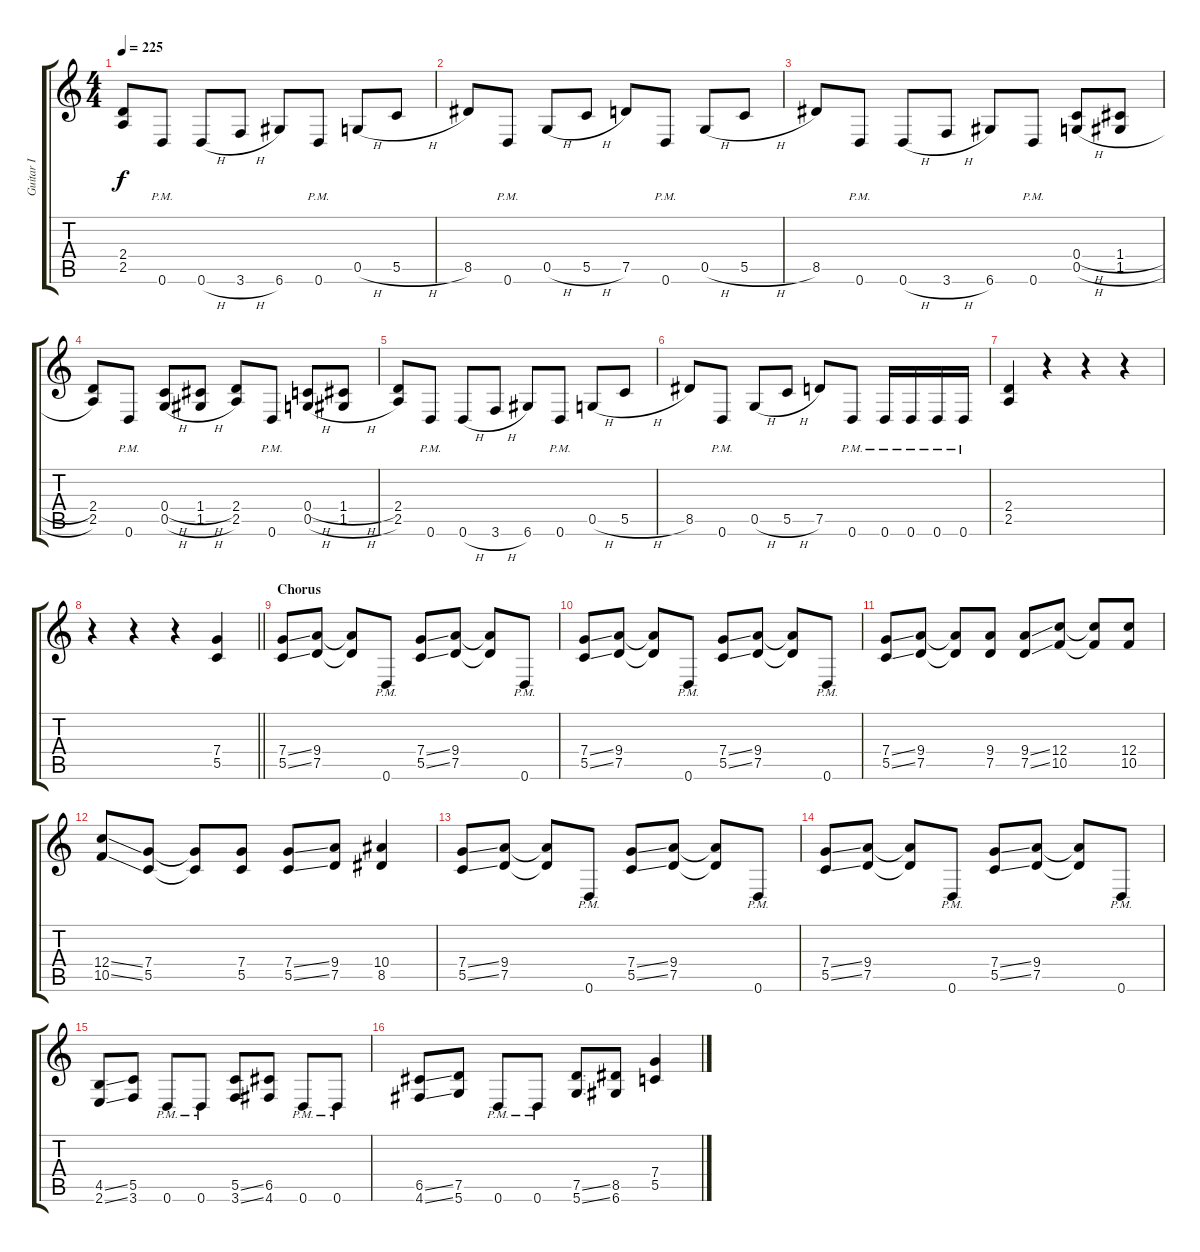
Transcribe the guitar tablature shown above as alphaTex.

\track ("Guitar I" "Guitar I") {instrument distortionguitar}
\staff {score tabs}
\tuning (D4 A3 F3 C3 G2 D2) {hide}
\ts (4 4)
\tempo 225
\clef g2
\ks c
(2.4 2.5).8{dy f} 0.6{pm}.8 0.6{h}.8 3.6{h}.8 6.6.8 0.6{pm}.8 0.5{h}.8 5.5{h}.8 |
8.5.8 0.6{pm}.8 0.5{h}.8 5.5{h}.8 7.5.8 0.6{pm}.8 0.5{h}.8 5.5{h}.8 |
8.5.8 0.6{pm}.8 0.6{h}.8 3.6{h}.8 6.6.8 0.6{pm}.8 (0.4{h} 0.5{h}).8 (1.4{h} 1.5{h}).8 |
(2.4 2.5).8 0.6{pm}.8 (0.4{h} 0.5{h}).8 (1.4{h} 1.5{h}).8 (2.4 2.5).8 0.6{pm}.8 (0.4{h} 0.5{h}).8 (1.4{h} 1.5{h}).8 |
(2.4 2.5).8 0.6{pm}.8 0.6{h}.8 3.6{h}.8 6.6.8 0.6{pm}.8 0.5{h}.8 5.5{h}.8 |
8.5.8 0.6{pm}.8 0.5{h}.8 5.5{h}.8 7.5.8 0.6{pm}.8 0.6{pm}.16 0.6{pm}.16 0.6{pm}.16 0.6{pm}.16 |
(2.4 2.5).4 r.4 r.4 r.4 |
\barLineRight lightlight
r.4 r.4 r.4 (7.4 5.5).4 |
\section ("" "Chorus")
(7.4{ss} 5.5{ss}).8 (9.4 7.5).8 (9.4{t} 7.5{t}).8 0.6{pm}.8 (7.4{ss} 5.5{ss}).8 (9.4 7.5).8 (9.4{t} 7.5{t}).8 0.6{pm}.8 |
(7.4{ss} 5.5{ss}).8 (9.4 7.5).8 (9.4{t} 7.5{t}).8 0.6{pm}.8 (7.4{ss} 5.5{ss}).8 (9.4 7.5).8 (9.4{t} 7.5{t}).8 0.6{pm}.8 |
(7.4{ss} 5.5{ss}).8 (9.4 7.5).8 (9.4{t} 7.5{t}).8 (9.4 7.5).8 (9.4{ss} 7.5{ss}).8 (12.4 10.5).8 (12.4{t} 10.5{t}).8 (12.4 10.5).8 |
(12.4{ss} 10.5{ss}).8 (7.4 5.5).8 (7.4{t} 5.5{t}).8 (7.4 5.5).8 (7.4{ss} 5.5{ss}).8 (9.4 7.5).8 (10.4 8.5).4 |
(7.4{ss} 5.5{ss}).8 (9.4 7.5).8 (9.4{t} 7.5{t}).8 0.6{pm}.8 (7.4{ss} 5.5{ss}).8 (9.4 7.5).8 (9.4{t} 7.5{t}).8 0.6{pm}.8 |
(7.4{ss} 5.5{ss}).8 (9.4 7.5).8 (9.4{t} 7.5{t}).8 0.6{pm}.8 (7.4{ss} 5.5{ss}).8 (9.4 7.5).8 (9.4{t} 7.5{t}).8 0.6{pm}.8 |
(4.5{ss} 2.6{ss}).8 (5.5 3.6).8 0.6{pm}.8 0.6{pm}.8 (5.5{ss} 3.6{ss}).8 (6.5 4.6).8 0.6{pm}.8 0.6{pm}.8 |
(6.5{ss} 4.6{ss}).8 (7.5 5.6).8 0.6{pm}.8 0.6{pm}.8 (7.5{ss} 5.6{ss}).8 (8.5 6.6).8 (7.4 5.5).4
